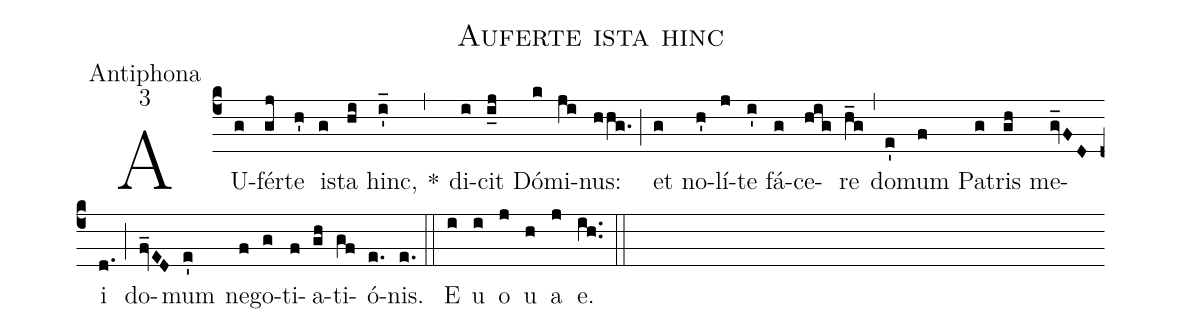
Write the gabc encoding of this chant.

name:Auferte ista hinc;
office-part:Antiphona;
mode:3;
%%
(c4) AU(g)fér(gj)te(h') i(g)sta(hi) hinc,(i_') *(,) di(i)cit(i_j) Dó(k)mi(ji)nus:(hhg.) (;) et(g) no(h')lí(j)te(i') fá(g)ce(hig)re(h_g) (,) do(e')mum(f) Pa(g)tris(gh) me(gv_FD)i(d.) (;) do(fv_ED)mum(e') ne(f)go(g)ti(f)a(gh)ti(gf)ó(e.)nis.(e.) (::) E(i) u(i) o(j) u(h) a(j) e.(ih..) (::)
